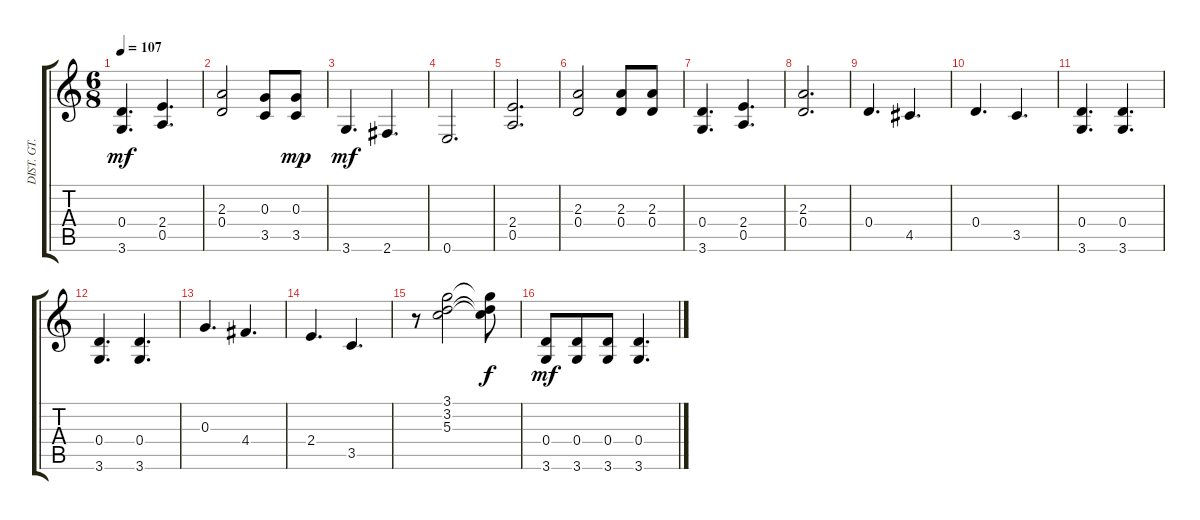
\track ("DIST. GT." "DIST. GT.") {instrument distortionguitar}
\staff {score tabs}
\tuning (E4 B3 G3 D3 A2 E2) {hide}
\ts (6 8)
\tempo 107
\clef g2
\ks c
(0.4 3.6).4{d dy mf} (2.4 0.5).4{d} |
(2.3 0.4).2 (0.3 3.5).8 (0.3 3.5).8{dy mp} |
3.6.4{d dy mf} 2.6.4{d} |
0.6.2{d} |
(2.4 0.5).2{d} |
(2.3 0.4).2 (2.3 0.4).8 (2.3 0.4).8 |
(0.4 3.6).4{d} (2.4 0.5).4{d} |
(2.3 0.4).2{d} |
0.4.4{d} 4.5.4{d} |
0.4.4{d} 3.5.4{d} |
(0.4 3.6).4{d} (0.4 3.6).4{d} |
(0.4 3.6).4{d} (0.4 3.6).4{d} |
0.3.4{d} 4.4.4{d} |
2.4.4{d} 3.5.4{d} |
r.8 (3.1 3.2 5.3).2 (3.1{t} 3.2{t} 5.3{t}).8{dy f} |
(0.4 3.6).8{dy mf} (0.4 3.6).8 (0.4 3.6).8 (0.4 3.6).4{d}
